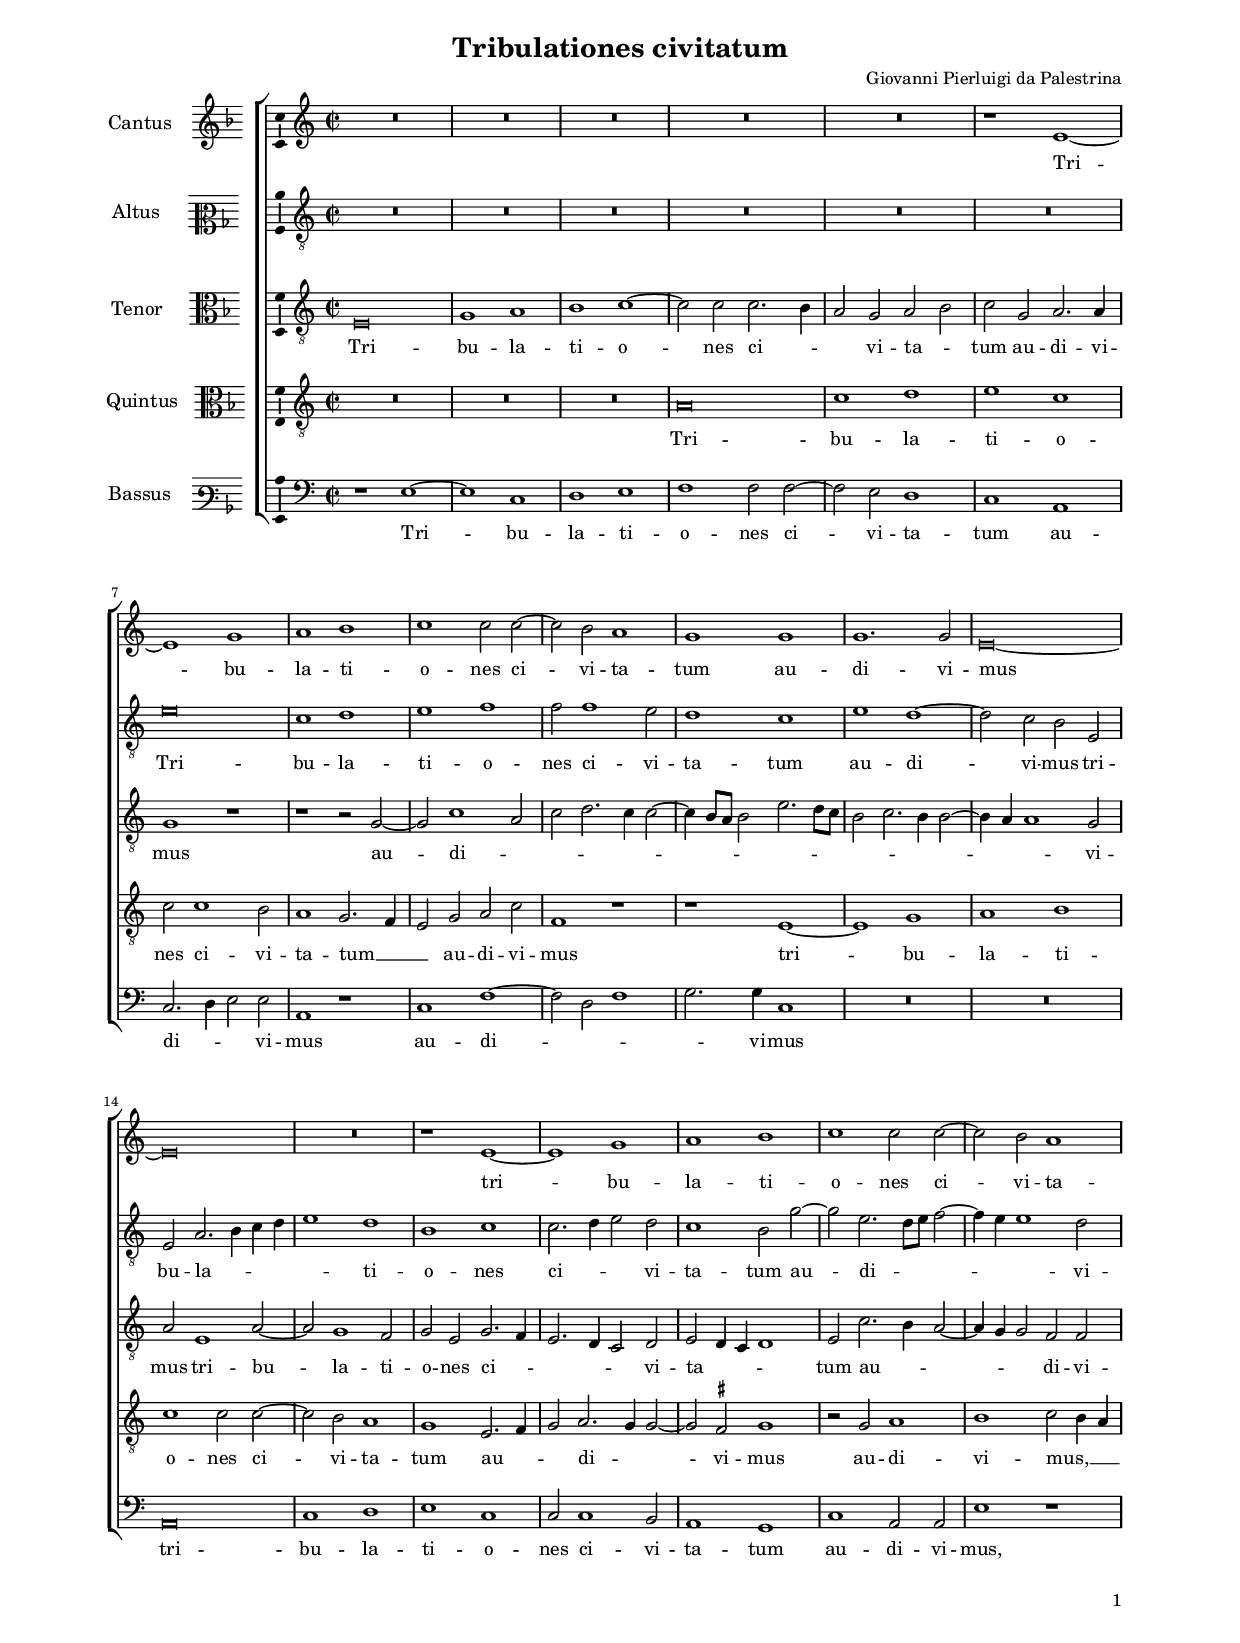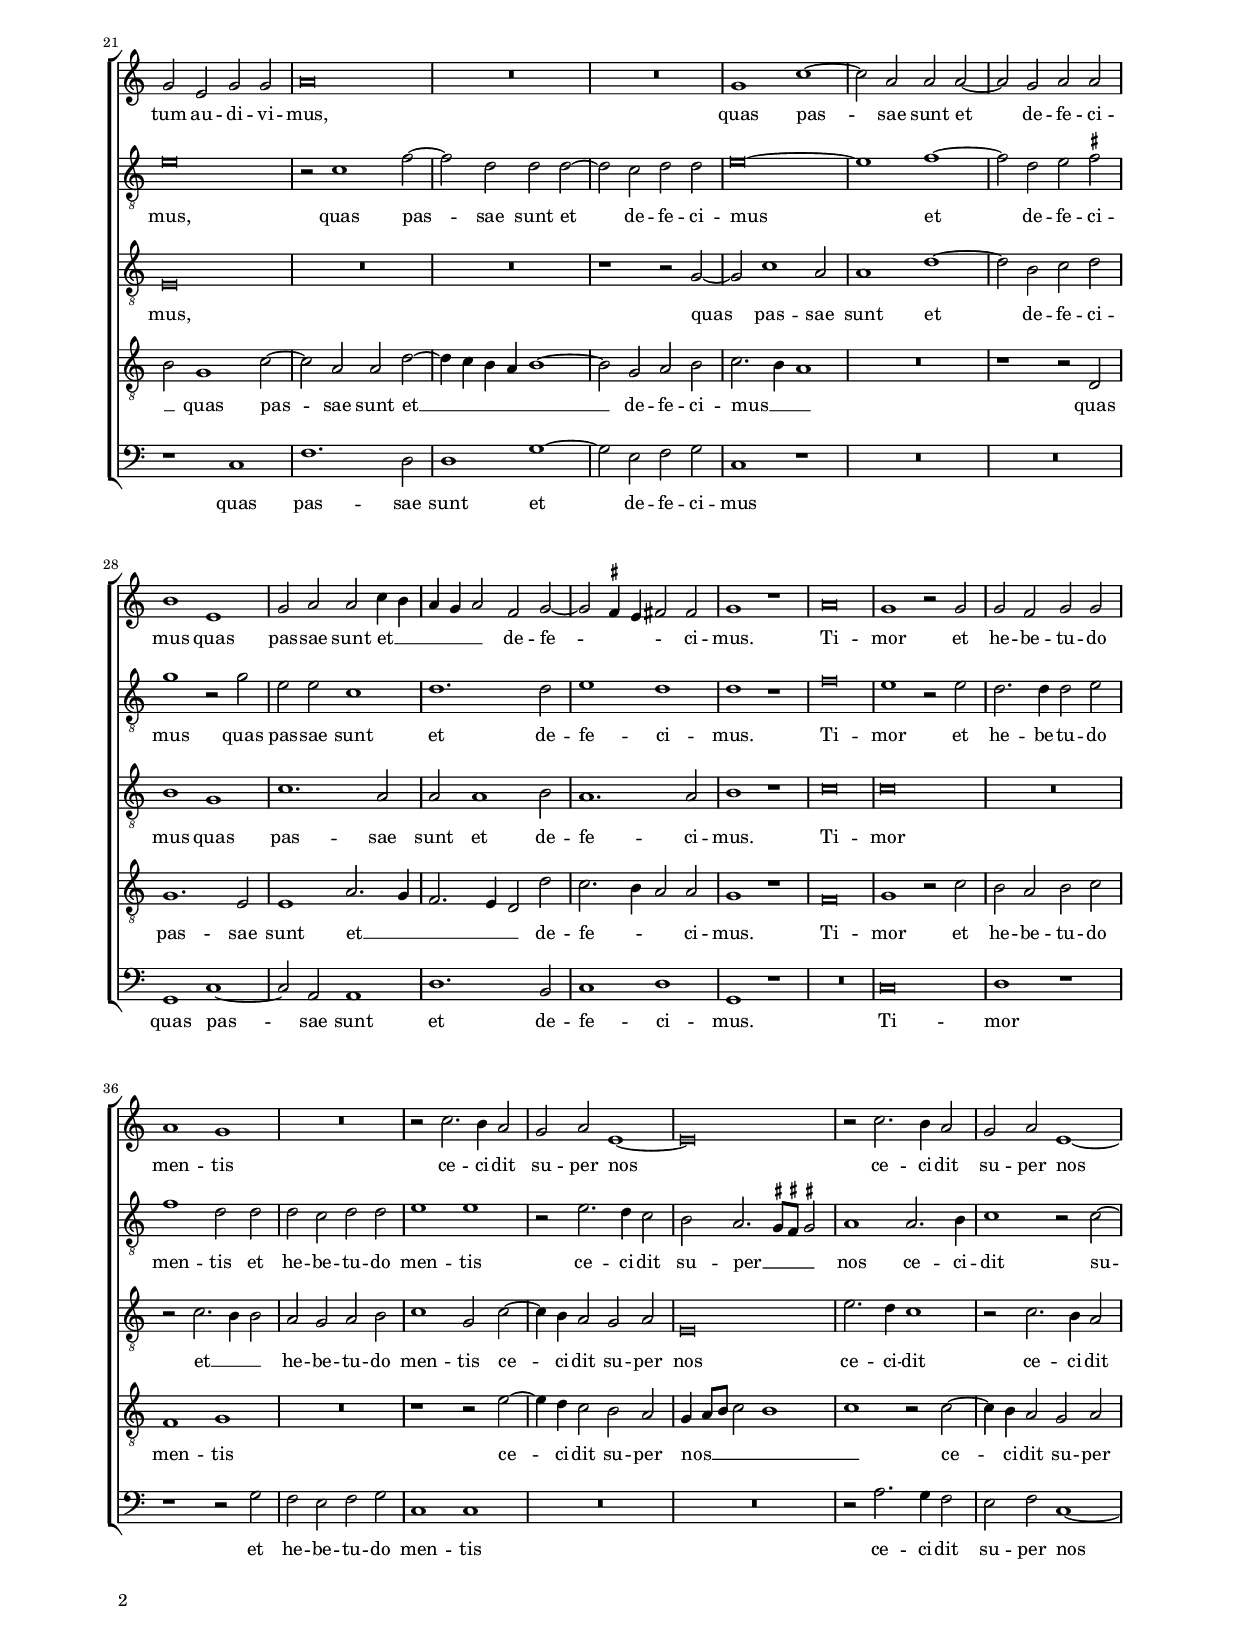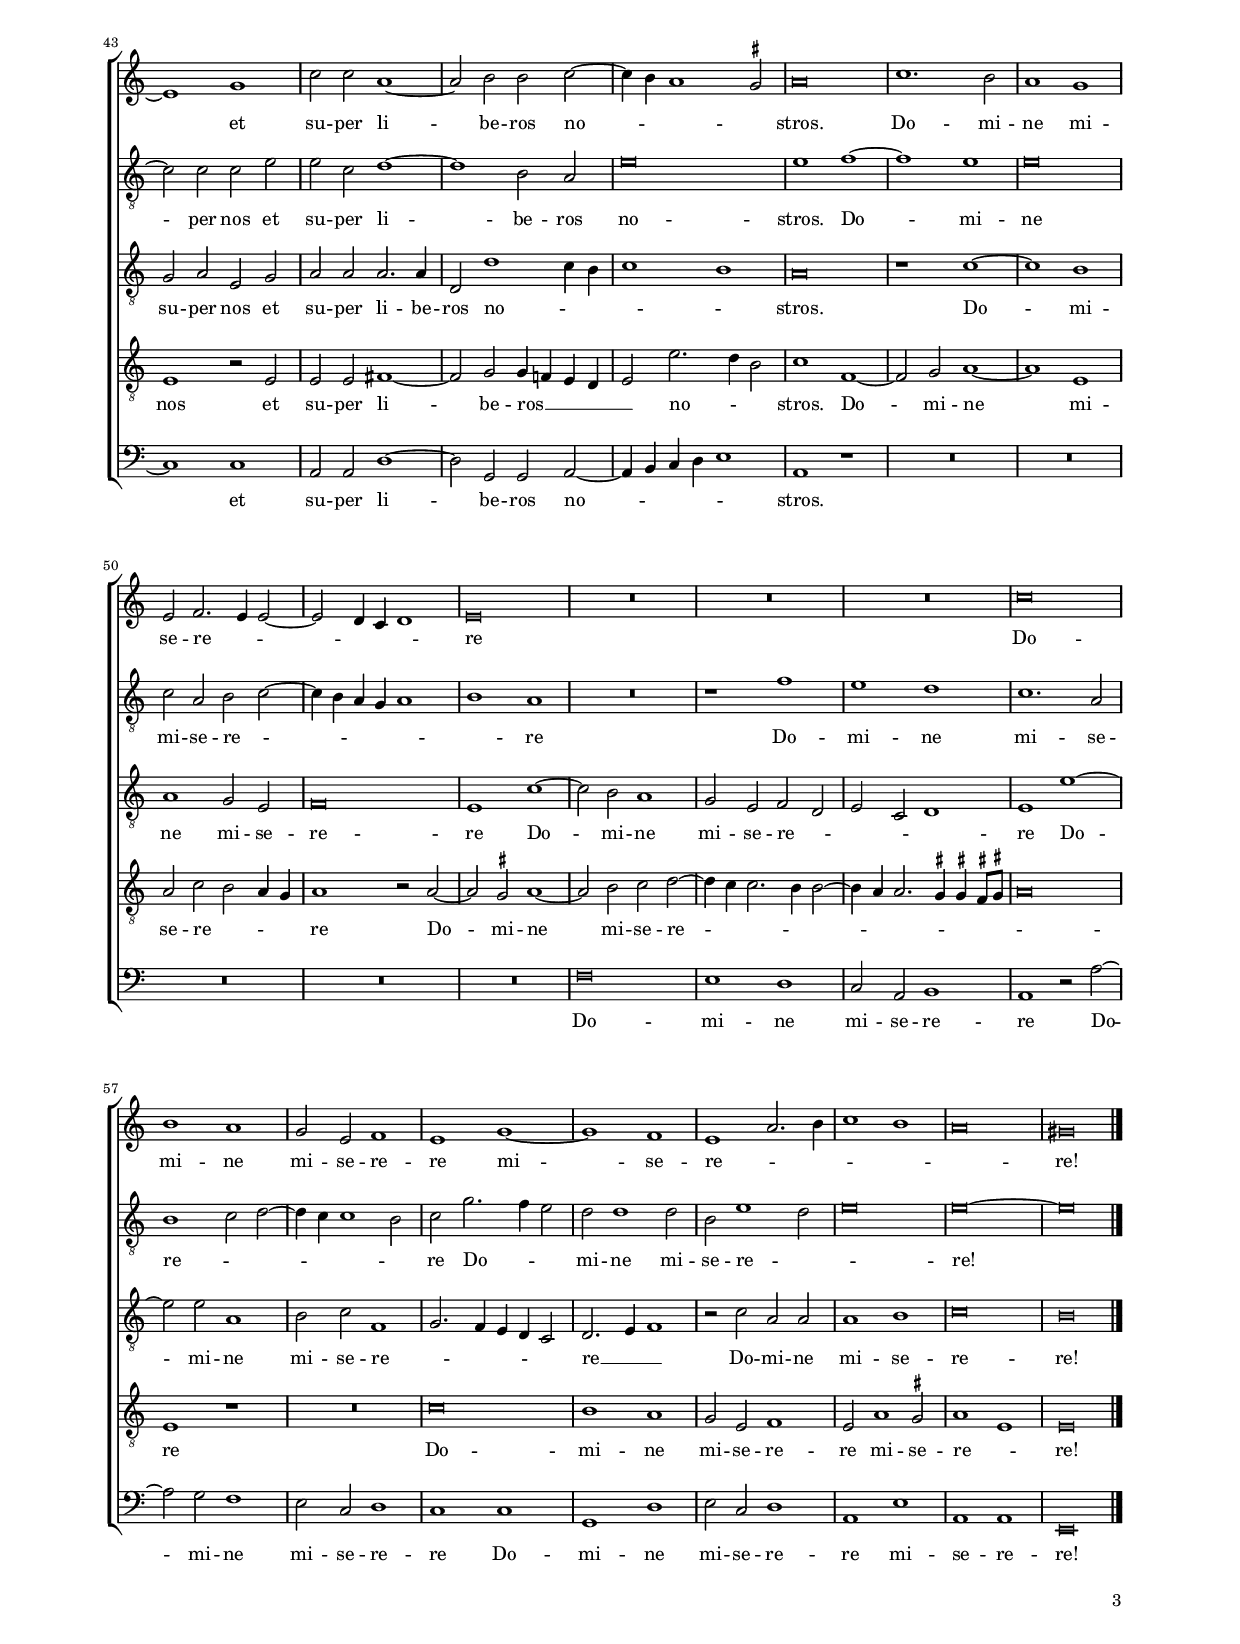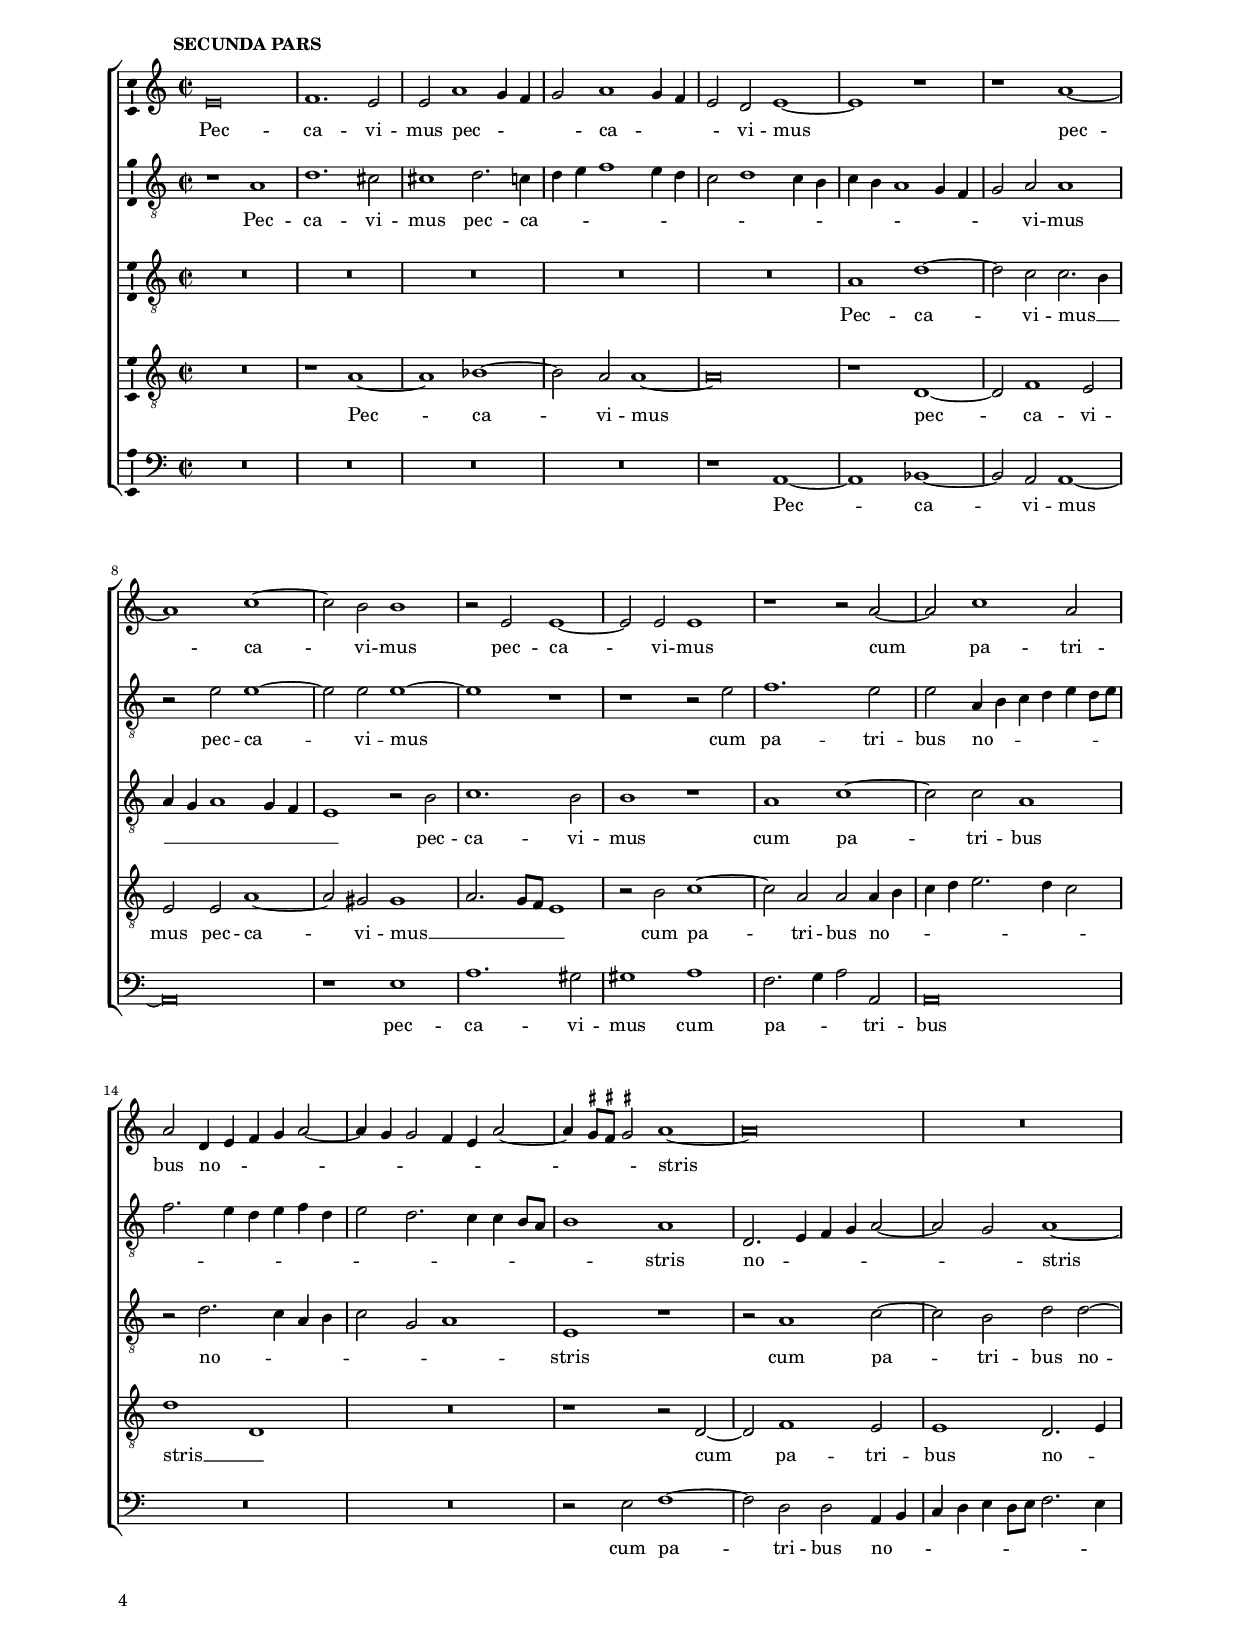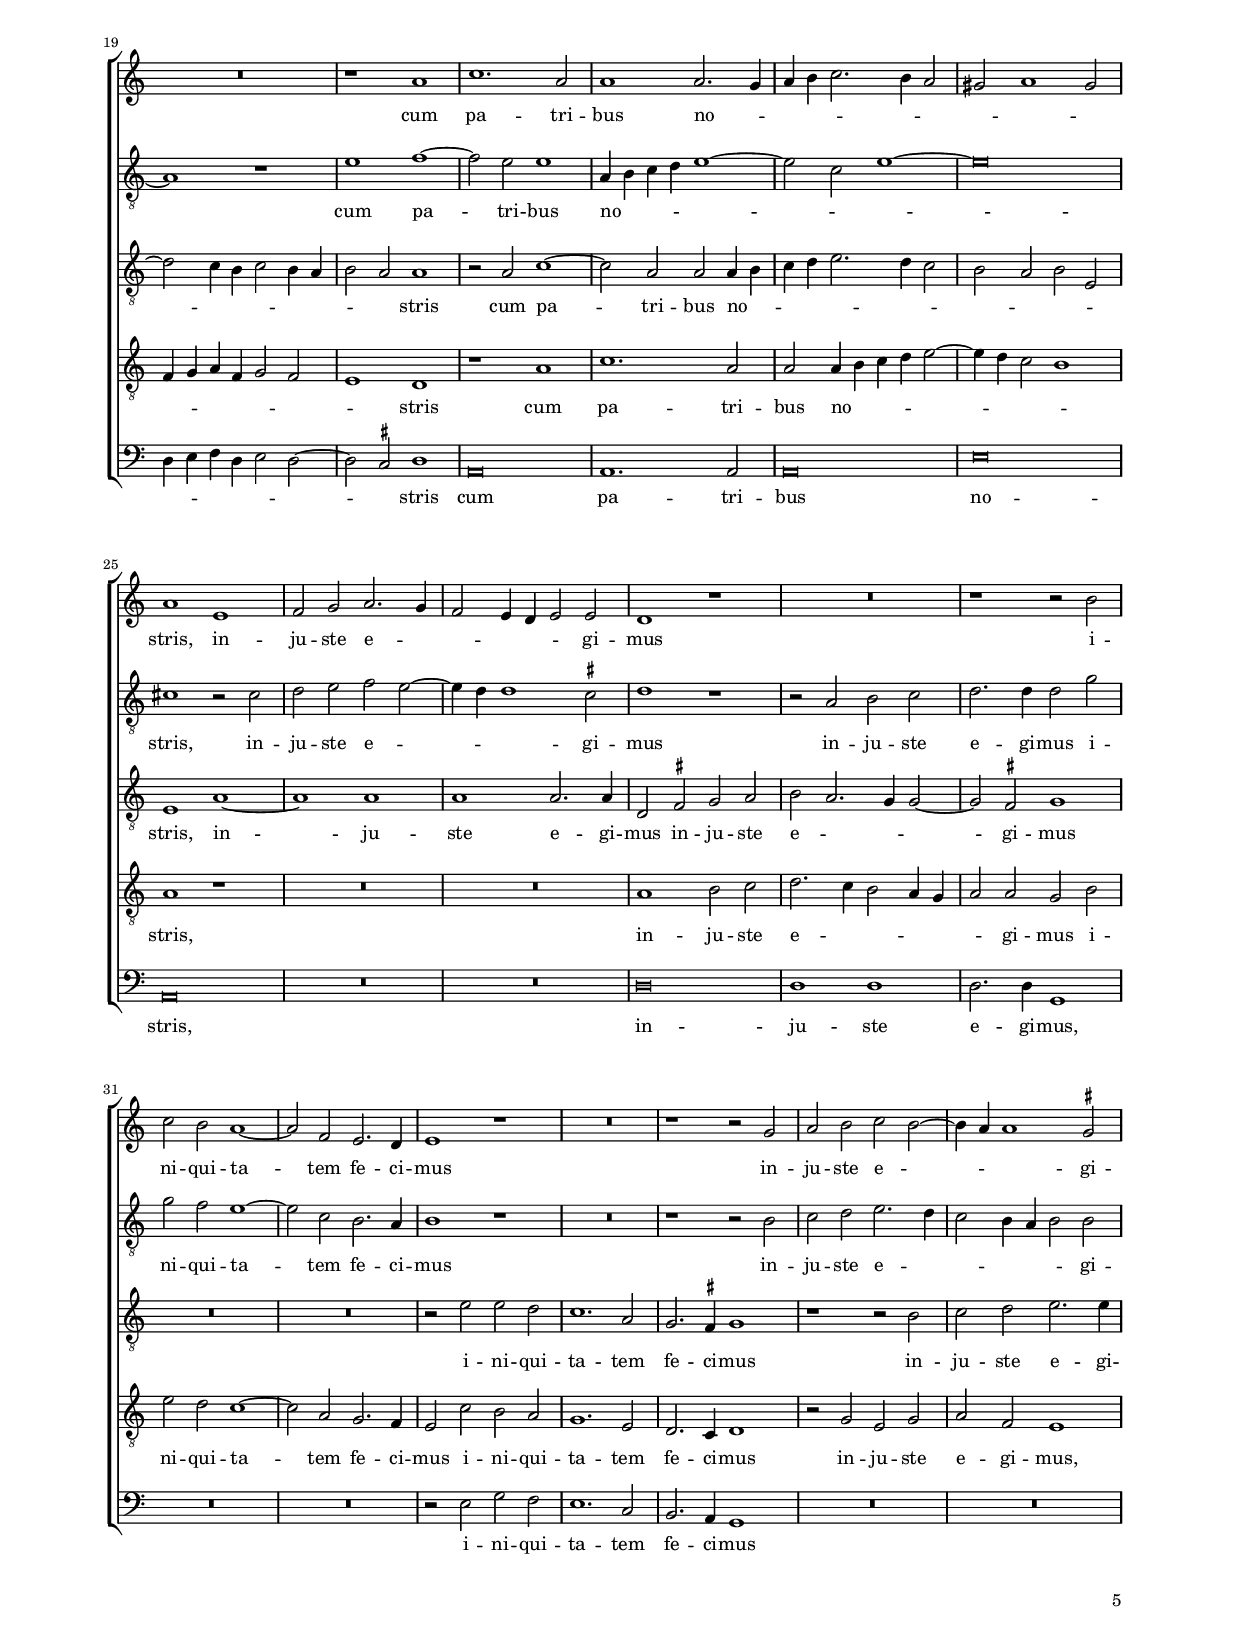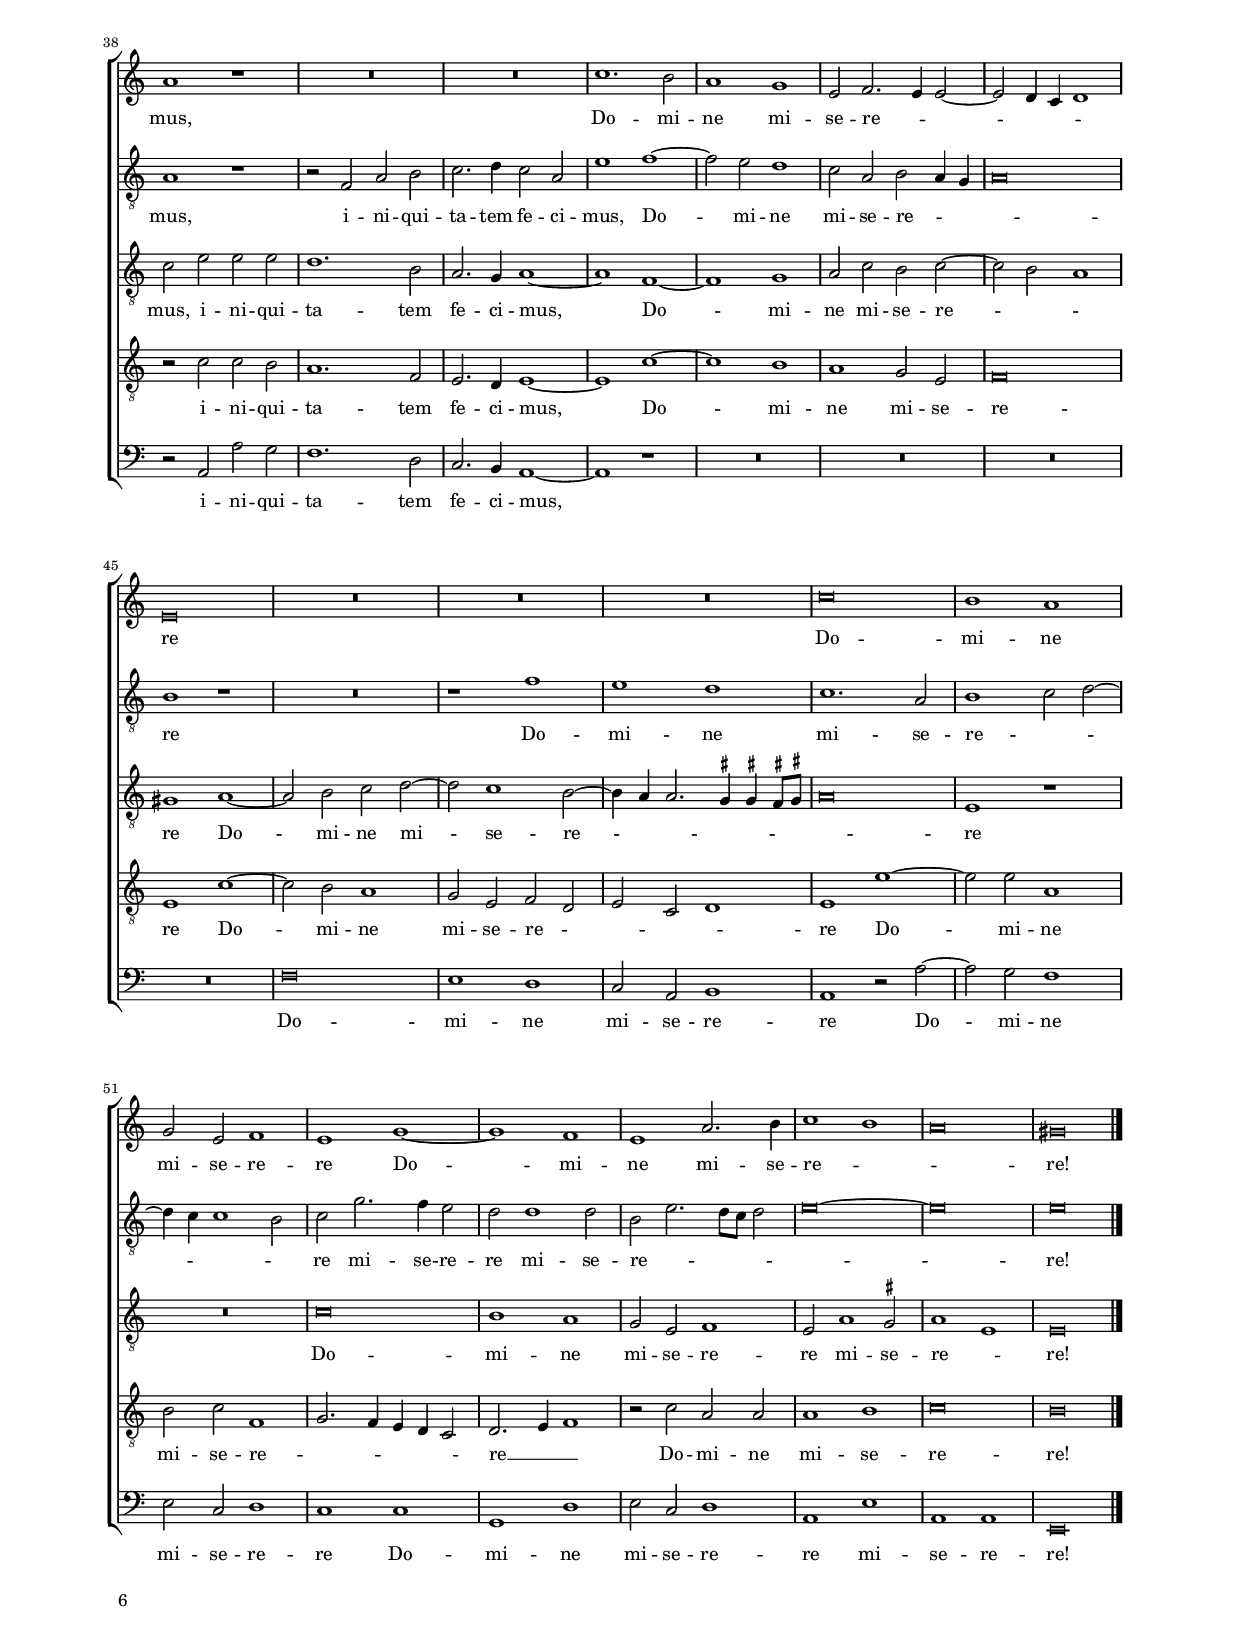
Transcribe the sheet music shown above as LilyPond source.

\header
{
  title="Tribulationes civitatum"
  composer="Giovanni Pierluigi da Palestrina"
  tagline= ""
}

\version "2.24.0"
\language deutsch
#(set-global-staff-size 15)
#(ly:set-option 'point-and-click #f)

	
global = {
	\key f \major
	\time 2/2 \set Score.measureLength = #(ly:make-moment 2/1)
	\set Score.tempoHideNote = ##t
	\tempo 2 = 85
	\skip 1*2*64 \bar "|." \pageBreak
	}

	ficta = { \once \set suggestAccidentals = ##t }
	
	forget = #(define-music-function (music) (ly:music?) #{
		\accidentalStyle forget
		$music
		\accidentalStyle default
		#})

	m = \melisma
	me = \melismaEnd

\paper
	{
	top-margin = 1.8 \cm
	bottom-margin = 1.2 \cm
	left-margin = 2 \cm
	right-margin = 2 \cm
	ragged-bottom = ##f
	ragged-last-bottom = ##f
	print-page-number = ##f
	score-system-spacing = #'((basic-distance . 17) (minimum-distance . 14) (padding . 6) (strechability . 150))
	system-system-spacing = #'((basic-distance . 17) (minimum-distance . 14) (padding . 6) (strechability . 150))
	oddFooterMarkup=\markup   \fill-line { "" \fromproperty #'page:page-number-string }
	evenFooterMarkup=\markup  \fill-line { \fromproperty #'page:page-number-string "" }
	last-bottom-spacing = #'((basic-distance . 12) (minimum-distance . 7) (padding . 4))
	systems-per-page = 3
	page-count = 6
%	min-systems-per-page = 3
	}


incipitcantus = \markup { \score {
	{
	\set Staff.instrumentName = \markup { \fontsize #1 "Cantus" }
	\key f \major
	\clef violin
	s4 \bar ""
	}
	\layout  {
	raggedright = ##t
	line-width = 2.5\cm
	indent = 1.7\cm
	\context { \Staff \remove Time_signature_engraver }
	}} \hspace #1 }
      
      
incipitaltus = \markup { \score {
	{
	\set Staff.instrumentName = \markup { \fontsize #1 "Altus" }
	\key f \major
	\clef mezzosoprano
	s4 \bar ""
	}
	\layout  {
	raggedright = ##t
	line-width = 2.5\cm
	indent = 1.7\cm
	\context { \Staff \remove Time_signature_engraver }
	}} \hspace #1 }


incipittenor = \markup { \score {
	{
	\set Staff.instrumentName = \markup { \fontsize #1 "Tenor" }
	\key f \major
	\clef alto
	s4 \bar ""
	}
	\layout  {
	raggedright = ##t
	line-width = 2.5\cm
	indent = 1.7\cm
	\context { \Staff \remove Time_signature_engraver }
	}} \hspace #1 }
      
      
incipitquintus = \markup { \score {
	{
	\set Staff.instrumentName = \markup { \fontsize #1 "Quintus" }
	\key f \major
	\clef alto
	s4 \bar ""
	}
	\layout  {
	raggedright = ##t
	line-width = 2.5\cm
	indent = 1.7\cm
	\context { \Staff \remove Time_signature_engraver }
	}} \hspace #1 }
      
      
incipitbassus = \markup { \score {
	{
	\set Staff.instrumentName = \markup { \fontsize #1 "Bassus" }
	\key f \major
	\clef varbaritone
	s4 \bar ""
	}
	\layout  {
	raggedright = ##t
	line-width = 2.5\cm
	indent = 1.7\cm
	\context { \Staff \remove Time_signature_engraver }
	}} \hspace #1 }


cantus =  \relative c''
	{
	R\breve
	R\breve
	R\breve
	R\breve
%5
	R\breve
	r1 a~
	a1 c
	d1 e
	f1 f2 f~
%10
	f2 e d1 |
	c1 c
	c1. c2
	a\breve~
	a\breve
%15
	R\breve |
	r1 a~
	a1 c
	d1 e
	f1 f2 f~
%20
	f2 e d1 |
	c2 a c c
	d\breve
	R\breve
	R\breve
%25
	c1 f~ |
	f2 d d d~
	d2 c d d
	e1 a,
	c2 d d f4 \m e
%30
	d4 c d2 \me b c~ |
	c2 \m \ficta h4 a h!2 \me h
	c1 r
	d\breve
	c1 r2 c
%35
	c2 b c c |
	d1 c
	R\breve
	r2 f2. e4 d2
	c2 d a1~
%40
	a\breve |
	r2 f'2. e4 d2
	c2 d a1~
	a1 c
	f2 f d1~
%45
	d2 e e f~ |
	f4 \m e d1 \ficta cis2 \me
	d\breve
	f1. e2
	d1 c
%50
	a2 b2. \m a4 a2~ |
	a2 g4 f g1 \me
	a\breve
	R\breve
	R\breve
%55
	R\breve |
	f'\breve
	e1 d
	c2 a b1
	a1 c~
%60
	c1 b |
	a1 \m d2. e4
	f1 e
	d\breve \me
	cis\breve
	}


altus =  \relative c'
	{
	R\breve
	R\breve
	R\breve
	R\breve
%5
	R\breve
	R\breve
	a'\breve
	f1 g
	a1 b
%10
	b2 b1 a2 |
	g1 f
	a1 g~
	g2 f e a,
	a2 d2. \m e4 f g
%15
	a1 \me g |
	e1 f
	f2. \m g4 a2 \me g
	f1 e2 c'~
	c2 a2. \m g8 a b2~
%20
	b4 a a1 \me g2 |
	a\breve
	r2 f1 b2~
	b2 g g g~
	g2 f g g
%25
	a\breve~ |
	a1 b~
	b2 g a \ficta h
	c1 r2 c
	a2 a f1
%30
	g1. g2 |
	a1 g
	g1 r
	b\breve
	a1 r2 a
%35
	g2. g4 g2 a |
	b1 g2 g
	g2 f g g
	a1 a
	r2 a2. g4 f2
%40
	e2 d2. \m \ficta cis8 \ficta h \ficta cis!2 \me |
	d1 d2. e4
	f1 r2 f~
	f2 f f a
	a2 f g1~
%45
	g1 e2 d |
	a'\breve
	a1 b~
	b1 a
	a\breve
%50
	f2 d e \m f~ |
	f4 e d c d1
	e1 \me d
	R\breve
	r1 b'
%55
	a1 g |
	f1. d2
	e1 \m f2 g~
	g4 f f1 e2 \me
	f2 c'2. \m b4 a2 \me
%60
	g2 g1 g2 |
	e2 a1 \m g2
	a\breve \me
	a\breve~
	a\breve
	}


tenor =  \relative c'
	{
	a\breve
	c1 d
	e1 f~
	f2 f f2. \m e4
%5
	d2 \me c d \m e \me
	f2 c d2. d4
	c1 r
	r1 r2 c~
	c2 f1 \m d2
%10
	f2 g2. f4 f2~ |
	f4 e8 d e2 a2. g8 f
	e2 f2. e4 e2~
	e4 d d1 \me c2
	d2 a1 d2~
%15
	d2 c1 b2 |
	c2 a c2. \m b4
	a2. g4 f2 \me g
	a2 \m g4 f g1 \me
	a2 f'2. \m e4 d2~
%20
	d4 c c2 \me b b |
	a\breve
	R\breve
	R\breve
	r1 r2 c~
%25
	c2 f1 d2 |
	d1 g~
	g2 e f g
	e1 c
	f1. d2
%30
	d2 d1 e2 |
	d1. d2
	e1 r
	f\breve
	f\breve
%35
	R\breve |
	r2 f2. \m e4 e2 \me
	d2 c d e
	f1 c2 f~
	f4 e d2 c d
%40
	a\breve |
	a'2. g4 f1
	r2 f2. e4 d2
	c2 d a c
	d2 d d2. d4
%45
	g,2 g'1 \m f4 e |
	f1 e \me
	d\breve
	r1 f~
	f1 e
%50
	d1 c2 a |
	b\breve
	a1 f'~
	f2 e d1
	c2 a b \m g
%55
	a2 f g1 \me |
	a1 a'~
	a2 a d,1
	e2 f b,1 \m
	c2. b4 a g f2 \me
%60
	g2. \m a4 b1 \me |
	r2 f' d d
	d1 e
	f\breve
	e\breve
	}

	
quintus  =  \relative c'
	{
	R\breve
	R\breve
	R\breve
	d\breve
%5
	f1 g |
	a1 f
	f2 f1 e2
	d1 c2. \m b4
	a2 \me c d f
%10
	b,1 r |
	r1 a~
	a1 c
	d1 e
	f1 f2 f~
%15
	f2 e d1 |
	c1 a2. \m b4
	c2 \me d2. \m c4 c2~
	c2 \me \ficta h c1
	r2 c d1
%20
	e1 f2 \m e4 d |
	e2 \me c1 f2~
	f2 d d g~
	g4 \m f e d e1~
	e2 \me c d e
%25
	f2. \m e4 d1 \me |
	R\breve
	r1 r2 g,
	c1. a2
	a1 d2. \m c4
%30
	b2. a4 g2 \me g' |
	f2. \m e4 d2 \me d
	c1 r
	b\breve
	c1 r2 f
%35
	e2 d e f |
	b,1 c
	R\breve
	r1 r2 a'~
	a4 g f2 e d
%40
	c4 \m d8 e f2 e1 |
	f1 \me r2 f~
	f4 e d2 c d
	a1 r2 a
	a2 a h1~
%45
	h2 c c4 \m b a g |
	a2 \me a'2. \m g4 e2 \me
	f1 b,~
	b2 c d1~
	d1 a
%50
	d2 f \m e d4 c \me |
	d1 r2 d~
	d2 \ficta cis d1~
	d2 e f g~
	g4 \m f f2. e4 e2~
%55
	e4 d d2. \ficta cis4 \ficta cis! \ficta h8 \ficta cis! |
	d\breve \me
	a1 r
	R\breve
	f'\breve
%60
	e1 d |
	c2 a b1
	a2 d1 \ficta cis2
	d1 \m a \me
	a\breve
	}


bassus  =  \relative c
	{
	r1 a'~
	a1 f
	g1 a
	b1 b2 b~
%5
	b2 a g1 |
	f1 d
	f2. \m g4 a2 \me a
	d,1 r
	f1 b~
%10
	b2 \m g b1 |
	c2. \me c4 f,1
	R\breve
	R\breve
	d\breve
%15
	f1 g |
	a1 f
	f2 f1 e2
	d1 c
	f1 d2 d
%20
	a'1 r |
	r1 f
	b1. g2
	g1 c~
	c2 a b c
%25
	f,1 r |
	R\breve
	R\breve
	c1 f~
	f2 d d1
%30
	g1. e2 |
	f1 g
	c,1 r
	R\breve
	f\breve
%35
	g1 r |
	r1 r2 c
	b2 a b c
	f,1 f
	R\breve
%40
	R\breve |
	r2 d'2. c4 b2
	a2 b f1~
	f1 f
	d2 d g1~
%45
	g2 c, c d~ |
	d4 \m e f g a1 \me
	d,1 r
	R\breve
	R\breve
%50
	R\breve |
	R\breve
	R\breve
	b'\breve
	a1 g
%55
	f2 d e1 |
	d1 r2 d'~
	d2 c b1
	a2 f g1
	f1 f
%60
	c1 g' |
	a2 f g1
	d1 a'
	d,1 d
	a\breve
	}
	
lyricscantus = \lyricmode {
	Tri -- bu -- la -- ti -- o -- nes ci -- vi -- ta -- tum au -- di -- vi -- mus
	tri -- bu -- la -- ti -- o -- nes ci -- vi -- ta -- tum au -- di -- vi -- mus,
	quas pas -- sae sunt et de -- fe -- ci -- mus
	quas pas -- sae sunt et __ de -- fe -- ci -- mus.
	Ti -- mor et he -- be -- tu -- do men -- tis ce -- ci -- dit su -- per nos
	ce -- ci -- dit su -- per nos
	et su -- per li -- be -- ros no -- stros.
	Do -- mi -- ne mi -- se -- re -- re
	Do -- mi -- ne mi -- se -- re -- re
	mi -- se -- re -- re!
	}


lyricsaltus = \lyricmode {
	Tri -- bu -- la -- ti -- o -- nes ci -- vi -- ta -- tum au -- di -- vi -- mus
	tri -- bu -- la -- ti -- o -- nes ci -- vi -- ta -- tum au -- di -- vi -- mus,
	quas pas -- sae sunt et de -- fe -- ci -- mus
	et de -- fe -- ci -- mus
	quas pas -- sae sunt et de -- fe -- ci -- mus.
	Ti -- mor et he -- be -- tu -- do men -- tis
	et he -- be -- tu -- do men -- tis ce -- ci -- dit su -- per __ nos
	ce -- ci -- dit su -- per nos
	et su -- per li -- be -- ros no -- stros.
	Do -- mi -- ne mi -- se -- re -- re
	Do -- mi -- ne mi -- se -- re -- re
	Do -- mi -- ne mi -- se -- re -- re!
	}


lyricstenor = \lyricmode {
	Tri -- bu -- la -- ti -- o -- nes ci -- vi -- ta -- tum au -- di -- vi -- mus
	au -- di -- vi -- mus
	tri -- bu -- la -- ti -- o -- nes ci -- vi -- ta -- tum au -- di -- vi -- mus,
	quas pas -- sae sunt et de -- fe -- ci -- mus
	quas pas -- sae sunt et de -- fe -- ci -- mus.
	Ti -- mor et __ he -- be -- tu -- do men -- tis ce -- ci -- dit su -- per nos
	ce -- ci -- dit
	ce -- ci -- dit su -- per nos
	et su -- per li -- be -- ros no -- stros.
	Do -- mi -- ne mi -- se -- re -- re
	Do -- mi -- ne mi -- se -- re -- re
	Do -- mi -- ne mi -- se -- re -- re __
	Do -- mi -- ne mi -- se -- re -- re!
	}


lyricsquintus = \lyricmode {
	Tri -- bu -- la -- ti -- o -- nes ci -- vi -- ta -- tum __ au -- di -- vi -- mus
	tri -- bu -- la -- ti -- o -- nes ci -- vi -- ta -- tum au -- di -- vi -- mus
	au -- di -- vi -- mus, __
	quas pas -- sae sunt et __ de -- fe -- ci -- mus __
	quas pas -- sae sunt et __ de -- fe -- ci -- mus.
	Ti -- mor et he -- be -- tu -- do men -- tis ce -- ci -- dit su -- per nos __
	ce -- ci -- dit su -- per nos
	et su -- per li -- be -- ros __ no -- stros.
	Do -- mi -- ne mi -- se -- re -- re
	Do -- mi -- ne mi -- se -- re -- re
	Do -- mi -- ne mi -- se -- re -- re
	mi -- se -- re -- re!
	}


lyricsbassus = \lyricmode {
	Tri -- bu -- la -- ti -- o -- nes ci -- vi -- ta -- tum au -- di -- vi -- mus
	au -- di -- vi -- mus
	tri -- bu -- la -- ti -- o -- nes ci -- vi -- ta -- tum au -- di -- vi -- mus,
	quas pas -- sae sunt et de -- fe -- ci -- mus
	quas pas -- sae sunt et de -- fe -- ci -- mus.
	Ti -- mor et he -- be -- tu -- do men -- tis ce -- ci -- dit su -- per nos
	et su -- per li -- be -- ros no -- stros.
	Do -- mi -- ne mi -- se -- re -- re
	Do -- mi -- ne mi -- se -- re -- re
	Do -- mi -- ne mi -- se -- re -- re
	mi -- se -- re -- re!
	}


\score
{
	\transpose f c {
	\new ChoirStaff \with { \override StaffGrouper.staff-staff-spacing.basic-distance = #12 }
	<<
	
	\new Staff << \global
	\new Voice="v1" {
		\set Staff.instrumentName=\incipitcantus
		\set Staff.midiInstrument = "reed organ"
		\clef violin
		\cantus }
	\new Lyrics \lyricsto "v1" {\lyricscantus }
	>>

	
	\new Staff << \global
	\new Voice="v2" {
		\set Staff.instrumentName=\incipitaltus
		\set Staff.midiInstrument = "reed organ"
		\clef "G_8" % violin 
		\altus}
	\new Lyrics \lyricsto "v2" {\lyricsaltus }
	>>

	
	\new Staff << \global
	\new Voice="v3" {
		\set Staff.instrumentName=\incipittenor
		\set Staff.midiInstrument = "reed organ"
		\clef "G_8"
		\tenor }
	\new Lyrics \lyricsto "v3" {\lyricstenor }
	>>
	
	
	\new Staff << \global
	\new Voice="v5" {
		\set Staff.instrumentName=\incipitquintus
		\set Staff.midiInstrument = "reed organ"
		\clef "G_8"
		\quintus}
	\new Lyrics \lyricsto "v5" {\lyricsquintus }
	>>
	
	
	\new Staff << \global
	\new Voice="v4" {
		\set Staff.instrumentName=\incipitbassus
		\set Staff.midiInstrument = "reed organ"
		\clef "bass" 
		\bassus }
	\new Lyrics \lyricsto "v4" {\lyricsbassus}
	>>
	
	>>
	} % transpose
		
\layout
	{
	indent = 2.5 \cm
	\context { \Staff \override TimeSignature.break-visibility = #end-of-line-invisible }
	\context { \Lyrics \override VerticalAxisGroup.nonstaff-relatedstaff-spacing.padding = #1.4 }
	\context { \Staff \consists Ambitus_engraver }
	\context { \Score \override BarNumber.padding = #2 }
	\context { \Voice \override NoteHead.style = #'baroque }
	}
	

\midi
	{
	}
	
}

%%%%%%%%%%%%%%%%%%%%  PARS SECUNDA


global = {
	\key f \major
	\time 2/2 \set Score.measureLength = #(ly:make-moment 2/1)
	\set Score.tempoHideNote = ##t
	\tempo 2 = 85
	\skip 1*2*57 \bar "|."
	}

	
cantus =  \relative c''
	{
	a\breve
	b1. a2
	a2 d1 \m c4 b
	c2 \me d1 \m c4 b
%5
	a2 \me g a1~ |
	a1 r
	r1 d~
	d1 f~
	f2 e e1
%10
	r2 a, a1~ |
	a2 a a1
	r1 r2 d~
	d2 f1 d2
	d2 g,4 \m a b c d2~
%15
	d4 c c2 b4 a d2~ |
	d4 \ficta cis8 \ficta h \ficta cis!2 \me d1~
	d\breve
	R\breve
	R\breve
%20
	r1 d |
	f1. d2
	d1 d2. \m c4
	d4 e f2. e4 d2
	cis2 d1 cis2 \me
%25
	d1 a |
	b2 c d2. \m c4
	b2 a4 g a2 \me a
	g1 r
	R\breve
%30
	r1 r2 e' |
	f2 e d1~
	d2 b a2. g4
	a1 r
	R\breve
%35
	r1 r2 c |
	d2 e f \m e~
	e4 d d1 \me \ficta cis2
	d1 r
	R\breve
%40
	R\breve |
	f1. e2
	d1 c
	a2 b2. \m a4 a2~
	a2 g4 f g1 \me
%45
	a\breve |
	R\breve
	R\breve
	R\breve
	f'\breve
%50
	e1 d |
	c2 a b1
	a1 c~
	c1 b
	a1 d2. e4
%55
	f1 \m e |
	d\breve \me
	cis\breve
	}


altus =  \relative c'
	{
	r1 d
	g1. fis2
	fis1 g2. f4 \m
	g4 a b1 a4 g
%5
	f2 g1 f4 e |
	f4 e d1 c4 b
	c2 \me d d1
	r2 a' a1~
	a2 a a1~
%10
	a1 r |
	r1 r2 a
	b1. a2
	a2 d,4 \m e f g a g8 a
	b2. a4 g a b g
%15
	a2 g2. f4 f e8 d |
	e1 \me d
	g,2. \m a4 b c d2~
	d2 c \me d1~
	d1 r
%20
	a'1 b~ |
	b2 a a1
	d,4 \m e f g a1~
	a2 f a1~
	a\breve \me
%25
	fis1 r2 fis2 |
	g2 a b \m a~
	a4 g g1 \me \ficta fis2
	g1 r
	r2 d e f
%30
	g2. g4 g2 c |
	c2 b a1~
	a2 f e2. d4
	e1 r
	R\breve
%35
	r1 r2 e |
	f2 g a2. \m g4
	f2 e4 d e2 \me e
	d1 r
	r2 b d e
%40
	f2. g4 f2 d |
	a'1 b~
	b2 a g1
	f2 d e2 \m d4 c
	d\breve \me
%45
	e1 r |
	R\breve
	r1 b'
	a1 g
	f1. d2
%50
	e1 \m f2 g~ |
	g4 f f1 e2 \me
	f2 c'2. b4 a2
	g2 g1 g2
	e2 \m a2. g8 f g2
%55
	a\breve~ |
	a\breve \me
	a\breve
	}
	

tenor =  \relative c'
	{
	R\breve
	R\breve
	R\breve
	R\breve
%5
	R\breve
	d1 g~
	g2 f f2. \m e4
	d4 c d1 c4 b
	a1 \me r2 e'
%10
	f1. e2 |
	e1 r
	d1 f~
	f2 f d1
	r2 g2. \m f4 d e
%15
	f2 c d1 \me |
	a1 r
	r2 d1 f2~
	f2 e g g~
	g2 \m f4 e f2 e4 d
%20
	e2 d \me d1 |
	r2 d f1~
	f2 d d d4 \m e
	f4 g a2. g4 f2
	e2 d e a, \me
%25
	a1 d~ |
	d1 d
	d1 d2. d4
	g,2 \ficta h c d
	e2 \m d2. c4 c2~
%30
	c2 \me \ficta h c1 |
	R\breve
	R\breve
	r2 a' a g
	f1. d2
%35
	c2. \ficta h4 c1 |
	r1 r2 e
	f2 g a2. a4
	f2 a a a
	g1. e2
%40
	d2. c4 d1~ |
	d1 b~
	b1 c
	d2 f e f~
	f2 \m e d1 \me
%45
	cis1 d~ |
	d2 e f g~
	g2 f1 e2~
	e4 \m d d2. \ficta cis4 \ficta cis! \ficta h8 \ficta cis!
	d\breve \me
%50
	a1 r |
	R\breve
	f'\breve
	e1 d
	c2 a b1
%55
	a2 d1 \ficta cis2 |
	d1 \m a \me
	a\breve
	}


quintus  =  \relative c'
	{
	R\breve
	r1 d~
	d1 es~
	es2 d d1~
%5
	d\breve |
	r1 g,~
	g2 b1 a2
	a2 a d1~
	d2 cis cis1 \m
%10
	d2. c8 b a1 \me |
	r2 e' f1~
	f2 d d d4 \m e
	f4 g a2. g4 f2 \me
	g1 \m g, \me
%15
	R\breve |
	r1 r2 g~
	g2 b1 a2
	a1 g2. \m a4
	b4 c d b c2 b
%20
	a1 \me g |
	r1 d'
	f1. d2
	d2 d4 \m e f g a2~
	a4 g f2 e1 \me
%25
	d1 r |
	R\breve
	R\breve
	d1 e2 f
	g2. \m f4 e2 d4 c
%30
	d2 \me d c e |
	a2 g f1~
	f2 d c2. b4
	a2 f' e d
	c1. a2
%35
	g2. f4 g1 |
	r2 c a c
	d2 b a1
	r2 f' f e
	d1. b2
%40
	a2. g4 a1~ |
	a1 f'~
	f1 e
	d1 c2 a
	b\breve
%45
	a1 f'~ |
	f2 e d1
	c2 a b \m g
	a2 f g1 \me
	a1 a'~
%50
	a2 a d,1 |
	e2 f b,1 \m
	c2. b4 a g f2 \me
	g2. \m a4 b1 \me
	r2 f' d d
%55
	d1 e |
	f\breve
	e\breve
	}


bassus  =  \relative c
	{
	R\breve
	R\breve
	R\breve
	R\breve
%5
	r1 d~
	d1 es~
	es2 d d1~
	d\breve
	r1 a'
%10
	d1. cis2 |
	cis1 d
	b2. \m c4 d2 \me d,
	d\breve
	R\breve
%15
	R\breve |
	r2 a' b1~
	b2 g g d4 \m e
	f4 g a g8 a b2. a4
	g4 a b g a2 g~
%20
	g2 \ficta fis \me g1 |
	d\breve
	d1. d2
	d\breve
	a'\breve
%25
	d,\breve |
	R\breve
	R\breve
	g\breve
	g1 g
%30
	g2. g4 c,1 |
	R\breve
	R\breve
	r2 a' c b
	a1. f2
%35
	e2. d4 c1 |
	R\breve
	R\breve
	r2 d d' c
	b1. g2
%40
	f2. e4 d1~ |
	d1 r
	R\breve
	R\breve
	R\breve
%45
	R\breve |
	b'\breve
	a1 g
	f2 d e1
	d1 r2 d'~
%50
	d2 c b1 |
	a2 f g1
	f1 f
	c1 g'
	a2 f g1
%55
	d1 a' |
	d,1 d
	a\breve
	}


lyricscantus = \lyricmode {
	Pec -- ca -- vi -- mus
	pec -- ca -- vi -- mus
	pec -- ca -- vi -- mus
	pec -- ca -- vi -- mus
	cum pa -- tri -- bus no -- stris
	cum pa -- tri -- bus no -- stris,
	in -- ju -- ste e -- gi -- mus
	i -- ni -- qui -- ta -- tem fe -- ci -- mus
	in -- ju -- ste e -- gi -- mus,
	Do -- mi -- ne mi -- se -- re -- re
	Do -- mi -- ne mi -- se -- re -- re
	Do -- mi -- ne mi -- se -- re -- re!
	}


lyricsaltus = \lyricmode {
	Pec -- ca -- vi -- mus
	pec -- ca -- vi -- mus
	pec -- ca -- vi -- mus
	cum pa -- tri -- bus no -- stris
	no -- stris
	cum pa -- tri -- bus no -- stris,
	in -- ju -- ste e -- gi -- mus
	in -- ju -- ste e -- gi -- mus
	i -- ni -- qui -- ta -- tem fe -- ci -- mus
	in -- ju -- ste e -- gi -- mus,
	i -- ni -- qui -- ta -- tem fe -- ci -- mus,
	Do -- mi -- ne mi -- se -- re -- re
	Do -- mi -- ne mi -- se -- re -- re
	mi -- se -- re -- re
	mi -- se -- re -- re!
	}


lyricstenor = \lyricmode {
	Pec -- ca -- vi -- mus __
	pec -- ca -- vi -- mus
	cum pa -- tri -- bus no -- stris
	cum pa -- tri -- bus no -- stris
	cum pa -- tri -- bus no -- stris,
	in -- ju -- ste e -- gi -- mus
	in -- ju -- ste e -- gi -- mus
	i -- ni -- qui -- ta -- tem fe -- ci -- mus
	in -- ju -- ste e -- gi -- mus,
	i -- ni -- qui -- ta -- tem fe -- ci -- mus,
	Do -- mi -- ne mi -- se -- re -- re
	Do -- mi -- ne mi -- se -- re -- re
	Do -- mi -- ne mi -- se -- re -- re
	mi -- se -- re -- re!
	}


lyricsquintus = \lyricmode {
	Pec -- ca -- vi -- mus
	pec -- ca -- vi -- mus
	pec -- ca -- vi -- mus __
	cum pa -- tri -- bus no -- stris __
	cum pa -- tri -- bus no -- stris
	cum pa -- tri -- bus no -- stris,
	in -- ju -- ste e -- gi -- mus
	i -- ni -- qui -- ta -- tem fe -- ci -- mus
	i -- ni -- qui -- ta -- tem fe -- ci -- mus
	in -- ju -- ste e -- gi -- mus,
	i -- ni -- qui -- ta -- tem fe -- ci -- mus,
	Do -- mi -- ne mi -- se -- re -- re
	Do -- mi -- ne mi -- se -- re -- re
	Do -- mi -- ne mi -- se -- re -- re __
	Do -- mi -- ne mi -- se -- re -- re!
	}


lyricsbassus = \lyricmode {
	Pec -- ca -- vi -- mus
	pec -- ca -- vi -- mus
	cum pa -- tri -- bus
	cum pa -- tri -- bus no -- stris
	cum pa -- tri -- bus no -- stris,
	in -- ju -- ste e -- gi -- mus,
	i -- ni -- qui -- ta -- tem fe -- ci -- mus
	i -- ni -- qui -- ta -- tem fe -- ci -- mus,
	Do -- mi -- ne mi -- se -- re -- re
	Do -- mi -- ne mi -- se -- re -- re
	Do -- mi -- ne mi -- se -- re -- re
	mi -- se -- re -- re!
	}


\score
{  
	\transpose f c {
	\new ChoirStaff \with { \override StaffGrouper.staff-staff-spacing.basic-distance = #12 }
	<<
	
	\new Staff <<\global
	\new Voice="v1" {
	  %\set Staff.instrumentName=\incipitcantus
		\set Staff.midiInstrument = "reed organ"
		\clef violin
		\cantus }
	\new Lyrics \lyricsto "v1" {\lyricscantus }
	>>


	\new Staff << \global
	\new Voice="v2" {
	  %\set Staff.instrumentName=\incipitaltus
		\set Staff.midiInstrument = "reed organ"
		\clef "G_8" % violin 
		\altus}
	\new Lyrics \lyricsto "v2" {\lyricsaltus }
	>>


	\new Staff <<\global
	\new Voice="v3" {
	  %\set Staff.instrumentName=\incipittenor
		\set Staff.midiInstrument = "reed organ"
		\clef "G_8"
		\tenor }
	\new Lyrics \lyricsto "v3" {\lyricstenor }
	>>


	\new Staff << \global
	\new Voice="v5" {
	  %\set Staff.instrumentName=\incipitquintus
		\set Staff.midiInstrument = "reed organ"
		\clef "G_8"
		\quintus}
	\new Lyrics \lyricsto "v5" {\lyricsquintus }
	>>


	\new Staff <<\global
	\new Voice="v4" {
	  %\set Staff.instrumentName=\incipitbassus
		\set Staff.midiInstrument = "reed organ"
		\clef "bass" 
		\bassus }
	\new Lyrics \lyricsto "v4" {\lyricsbassus}
	>>

	>>
	} % transpose

	\layout
	{
	indent = 0 \cm
	\context { \Staff \override TimeSignature.break-visibility = #end-of-line-invisible }
	\context { \Lyrics \override VerticalAxisGroup.nonstaff-relatedstaff-spacing.padding = #1.4 }
	\context { \Staff \consists Ambitus_engraver }
	\context { \Score \override BarNumber.padding = #2 }
	\context { \Voice \override NoteHead.style = #'baroque }
	}

	\header { piece = \markup { \raise #2 \hspace # 7 \bold "SECUNDA PARS"} }


\midi
	{
	}

}

% EOF
